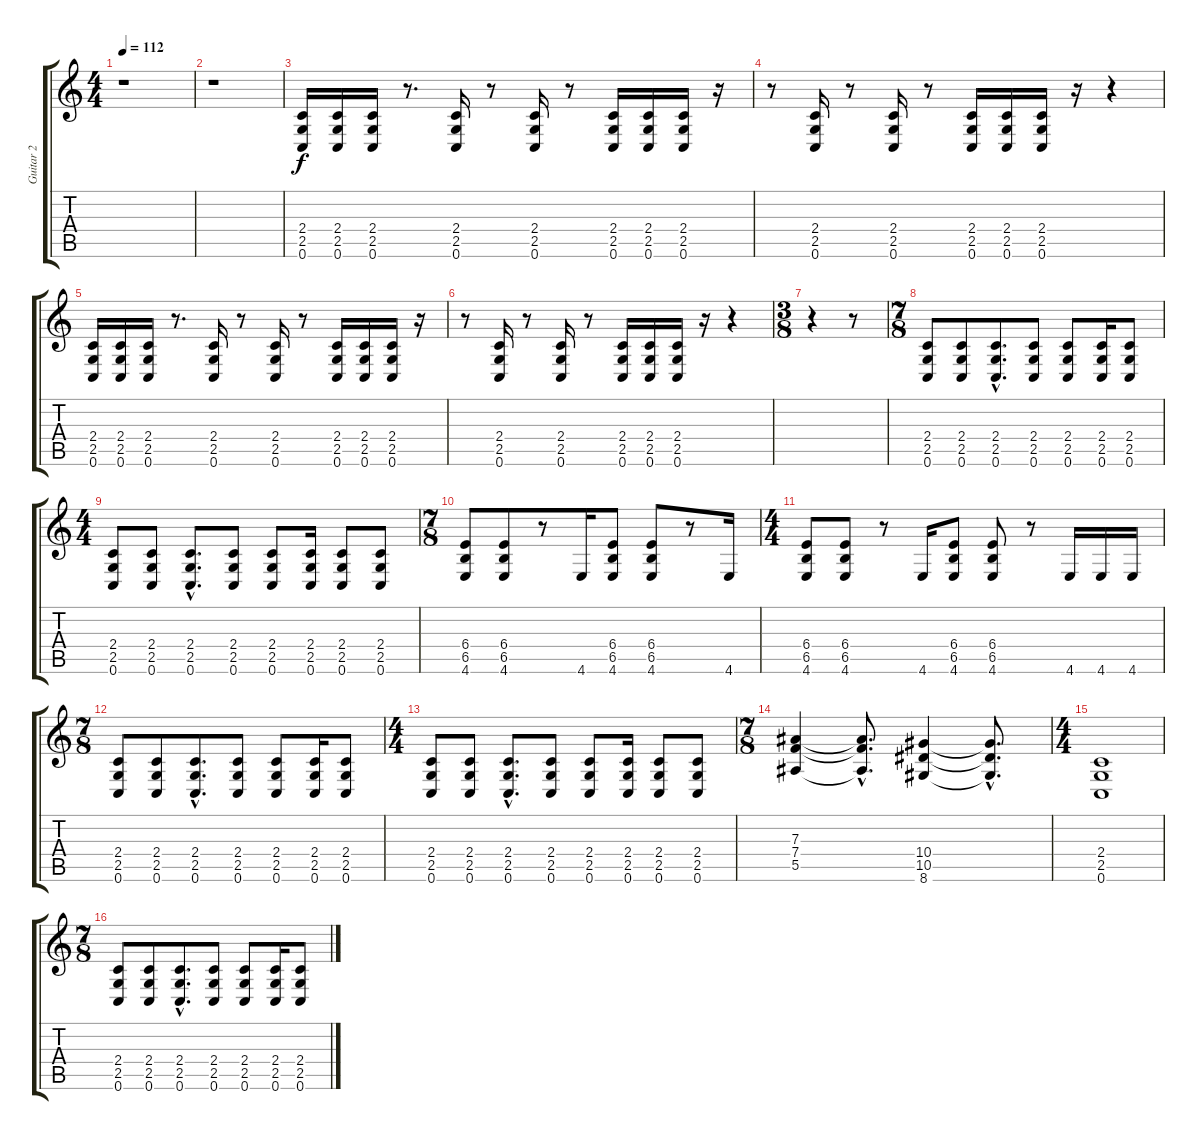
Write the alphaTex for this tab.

\track ("Guitar 2" "Guitar 2") {instrument distortionguitar}
\staff {score tabs}
\tuning (C4 G3 Eb3 Bb2 F2 C2) {hide}
\ts (4 4)
\tempo 112
\clef g2
\ks c
r.1{dy f} |
r.1 |
(2.4 2.5 0.6).16 (2.4 2.5 0.6).16 (2.4 2.5 0.6).16 r.8{d} (2.4 2.5 0.6).16 r.8 (2.4 2.5 0.6).16 r.8 (2.4 2.5 0.6).16 (2.4 2.5 0.6).16 (2.4 2.5 0.6).16 r.16 |
r.8 (2.4 2.5 0.6).16 r.8 (2.4 2.5 0.6).16 r.8 (2.4 2.5 0.6).16 (2.4 2.5 0.6).16 (2.4 2.5 0.6).16 r.16 r.4 |
(2.4 2.5 0.6).16 (2.4 2.5 0.6).16 (2.4 2.5 0.6).16 r.8{d} (2.4 2.5 0.6).16 r.8 (2.4 2.5 0.6).16 r.8 (2.4 2.5 0.6).16 (2.4 2.5 0.6).16 (2.4 2.5 0.6).16 r.16 |
r.8 (2.4 2.5 0.6).16 r.8 (2.4 2.5 0.6).16 r.8 (2.4 2.5 0.6).16 (2.4 2.5 0.6).16 (2.4 2.5 0.6).16 r.16 r.4 |
\ts (3 8)
r.4 r.8 |
\ts (7 8)
(2.4 2.5 0.6).8 (2.4 2.5 0.6).8 (2.4{hac} 2.5{hac} 0.6{hac}).8{d} (2.4 2.5 0.6).8 (2.4 2.5 0.6).8 (2.4 2.5 0.6).16 (2.4 2.5 0.6).8 |
\ts (4 4)
(2.4 2.5 0.6).8 (2.4 2.5 0.6).8 (2.4{hac} 2.5{hac} 0.6{hac}).8{d} (2.4 2.5 0.6).8 (2.4 2.5 0.6).8 (2.4 2.5 0.6).16 (2.4 2.5 0.6).8 (2.4 2.5 0.6).8 |
\ts (7 8)
(6.4 6.5 4.6).8 (6.4 6.5 4.6).8 r.8 4.6.16 (6.4 6.5 4.6).8 (6.4 6.5 4.6).8 r.8 4.6.16 |
\ts (4 4)
(6.4 6.5 4.6).8 (6.4 6.5 4.6).8 r.8 4.6.16 (6.4 6.5 4.6).8 (6.4 6.5 4.6).8 r.8 4.6.16 4.6.16 4.6.16 |
\ts (7 8)
(2.4 2.5 0.6).8 (2.4 2.5 0.6).8 (2.4{hac} 2.5{hac} 0.6{hac}).8{d} (2.4 2.5 0.6).8 (2.4 2.5 0.6).8 (2.4 2.5 0.6).16 (2.4 2.5 0.6).8 |
\ts (4 4)
(2.4 2.5 0.6).8 (2.4 2.5 0.6).8 (2.4{hac} 2.5{hac} 0.6{hac}).8{d} (2.4 2.5 0.6).8 (2.4 2.5 0.6).8 (2.4 2.5 0.6).16 (2.4 2.5 0.6).8 (2.4 2.5 0.6).8 |
\ts (7 8)
(7.3 7.4 5.5).4 (7.3{hac t} 7.4{hac t} 5.5{hac t}).8{d} (10.4 10.5 8.6).4 (10.4{hac t} 10.5{hac t} 8.6{hac t}).8{d} |
\ts (4 4)
(2.4 2.5 0.6).1 |
\ts (7 8)
(2.4 2.5 0.6).8 (2.4 2.5 0.6).8 (2.4{hac} 2.5{hac} 0.6{hac}).8{d} (2.4 2.5 0.6).8 (2.4 2.5 0.6).8 (2.4 2.5 0.6).16 (2.4 2.5 0.6).8
